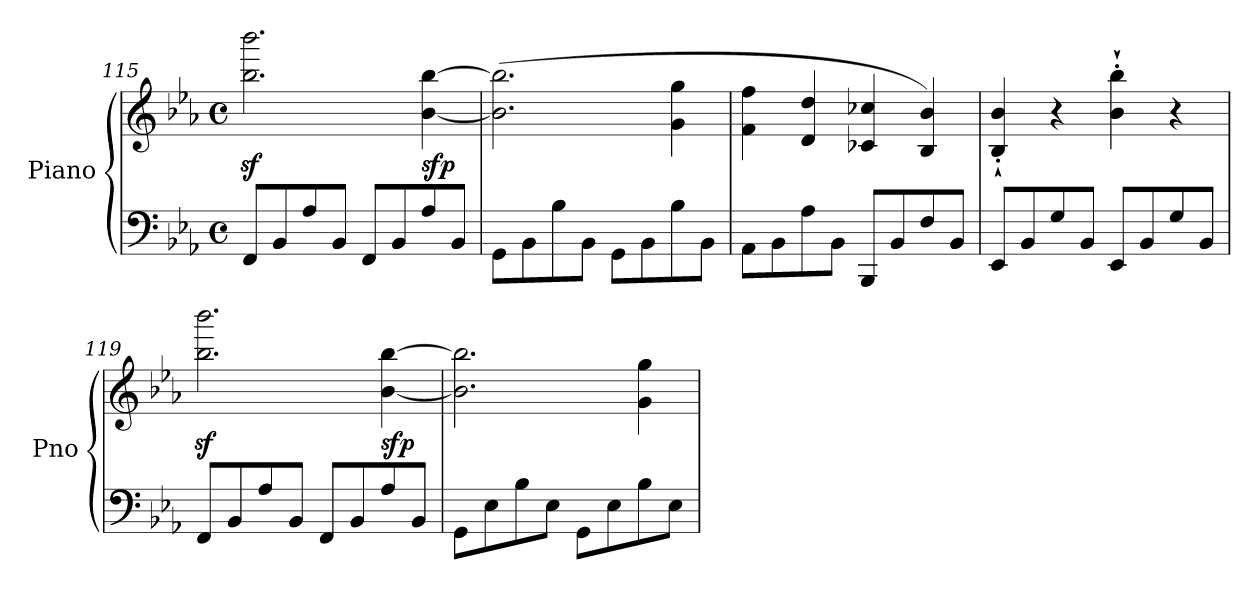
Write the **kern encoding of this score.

**kern	**kern	**dynam
*part1	*part1	*part1
*staff2	*staff1	*staff1/2
*I"Piano	*	*
*I'Pno	*	*
*clefF4	*clefG2	*
*k[b-e-a-]	*k[b-e-a-]	*
*M4/4	*M4/4	*
*met(c)	*met(c)	*
=115	=115	=115
8FF/L	2.bb-\z< 2.bbb-\z<	.
8BB-/	.	.
8A-/	.	.
8BB-/J	.	.
8FF/L	.	.
8BB-/	.	.
!	!	!LO:DY:b
8A-/	[4b-\ [4bb-\	sfp
8BB-/J	.	.
=116	=116	=116
8GG\L	(>2.b-\] 2.bb-\]	.
8BB-\	.	.
8B-\	.	.
8BB-\J	.	.
8GG\L	.	.
8BB-\	.	.
8B-\	4g\ 4gg\	.
8BB-\J	.	.
=117	=117	=117
8AA-\L	4f\ 4ff\	.
8BB-\	.	.
8A-\	4d/ 4dd/	.
8BB-\J	.	.
8BBB-/L	4c-X/ 4cc-X/	.
8BB-/	.	.
8F/	4B-/ 4b-/)	.
8BB-/J	.	.
!!LO:LB:g=z
=118	=118	=118
!	!	!LO:DY:b
8EE-/L	4B-/'` 4b-/'`	other-dynamics
8BB-/	.	.
8G/	4r	.
8BB-/J	.	.
8EE-/L	4b-\'` 4bb-\'`	.
8BB-/	.	.
8G/	4r	.
8BB-/J	.	.
!!LO:PB:g=z
=119	=119	=119
8FF/L	2.bb-\z< 2.bbb-\z<	.
8BB-/	.	.
8A-/	.	.
8BB-/J	.	.
8FF/L	.	.
8BB-/	.	.
!	!	!LO:DY:b
8A-/	[4b-\ [4bb-\	sfp
8BB-/J	.	.
=120	=120	=120
8GG\L	2.b-\] 2.bb-\]	.
8E-\	.	.
8B-\	.	.
8E-\J	.	.
8GG\L	.	.
8E-\	.	.
8B-\	4g\ 4gg\	.
8E-\J	.	.
=	=	=
*-	*-	*-
